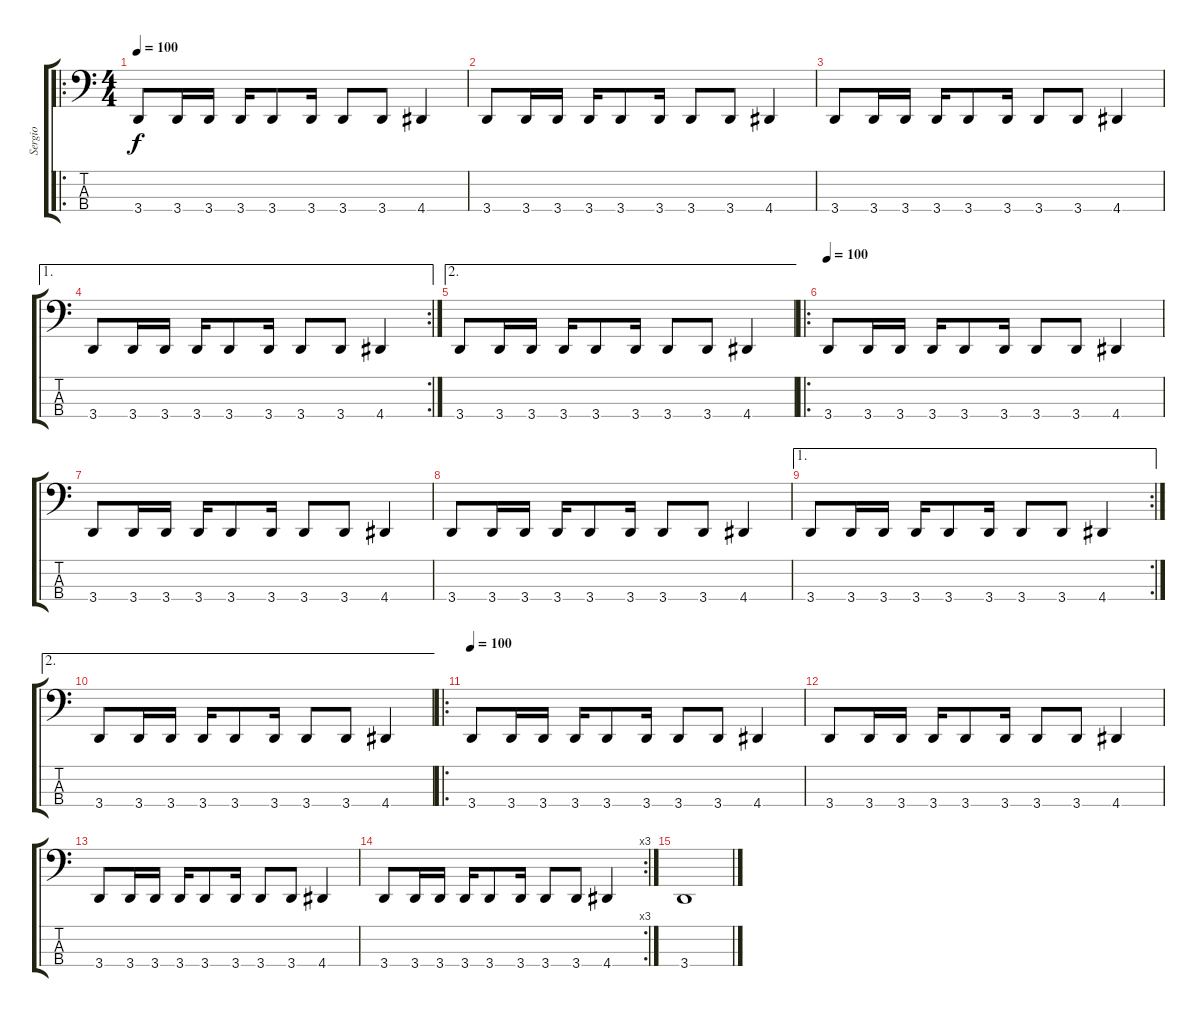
\track ("Sergio" "Sergio") {instrument electricbasspick}
\staff {score tabs}
\tuning (E2 B1 Gb1 B0) {hide}
\ro
\ts (4 4)
\tempo 100
\clef f4
\ks c
3.4.8{dy f} 3.4.16 3.4.16 3.4.16 3.4.8 3.4.16 3.4.8 3.4.8 4.4.4 |
3.4.8 3.4.16 3.4.16 3.4.16 3.4.8 3.4.16 3.4.8 3.4.8 4.4.4 |
3.4.8 3.4.16 3.4.16 3.4.16 3.4.8 3.4.16 3.4.8 3.4.8 4.4.4 |
\ae 1
\rc 2
3.4.8 3.4.16 3.4.16 3.4.16 3.4.8 3.4.16 3.4.8 3.4.8 4.4.4 |
\ae 2
3.4.8 3.4.16 3.4.16 3.4.16 3.4.8 3.4.16 3.4.8 3.4.8 4.4.4 |
\ro
\tempo 100
3.4.8 3.4.16 3.4.16 3.4.16 3.4.8 3.4.16 3.4.8 3.4.8 4.4.4 |
3.4.8 3.4.16 3.4.16 3.4.16 3.4.8 3.4.16 3.4.8 3.4.8 4.4.4 |
3.4.8 3.4.16 3.4.16 3.4.16 3.4.8 3.4.16 3.4.8 3.4.8 4.4.4 |
\ae 1
\rc 2
3.4.8 3.4.16 3.4.16 3.4.16 3.4.8 3.4.16 3.4.8 3.4.8 4.4.4 |
\ae 2
3.4.8 3.4.16 3.4.16 3.4.16 3.4.8 3.4.16 3.4.8 3.4.8 4.4.4 |
\ro
\tempo 100
3.4.8 3.4.16 3.4.16 3.4.16 3.4.8 3.4.16 3.4.8 3.4.8 4.4.4 |
3.4.8 3.4.16 3.4.16 3.4.16 3.4.8 3.4.16 3.4.8 3.4.8 4.4.4 |
3.4.8 3.4.16 3.4.16 3.4.16 3.4.8 3.4.16 3.4.8 3.4.8 4.4.4 |
\rc 3
3.4.8 3.4.16 3.4.16 3.4.16 3.4.8 3.4.16 3.4.8 3.4.8 4.4.4 |
3.4.1
